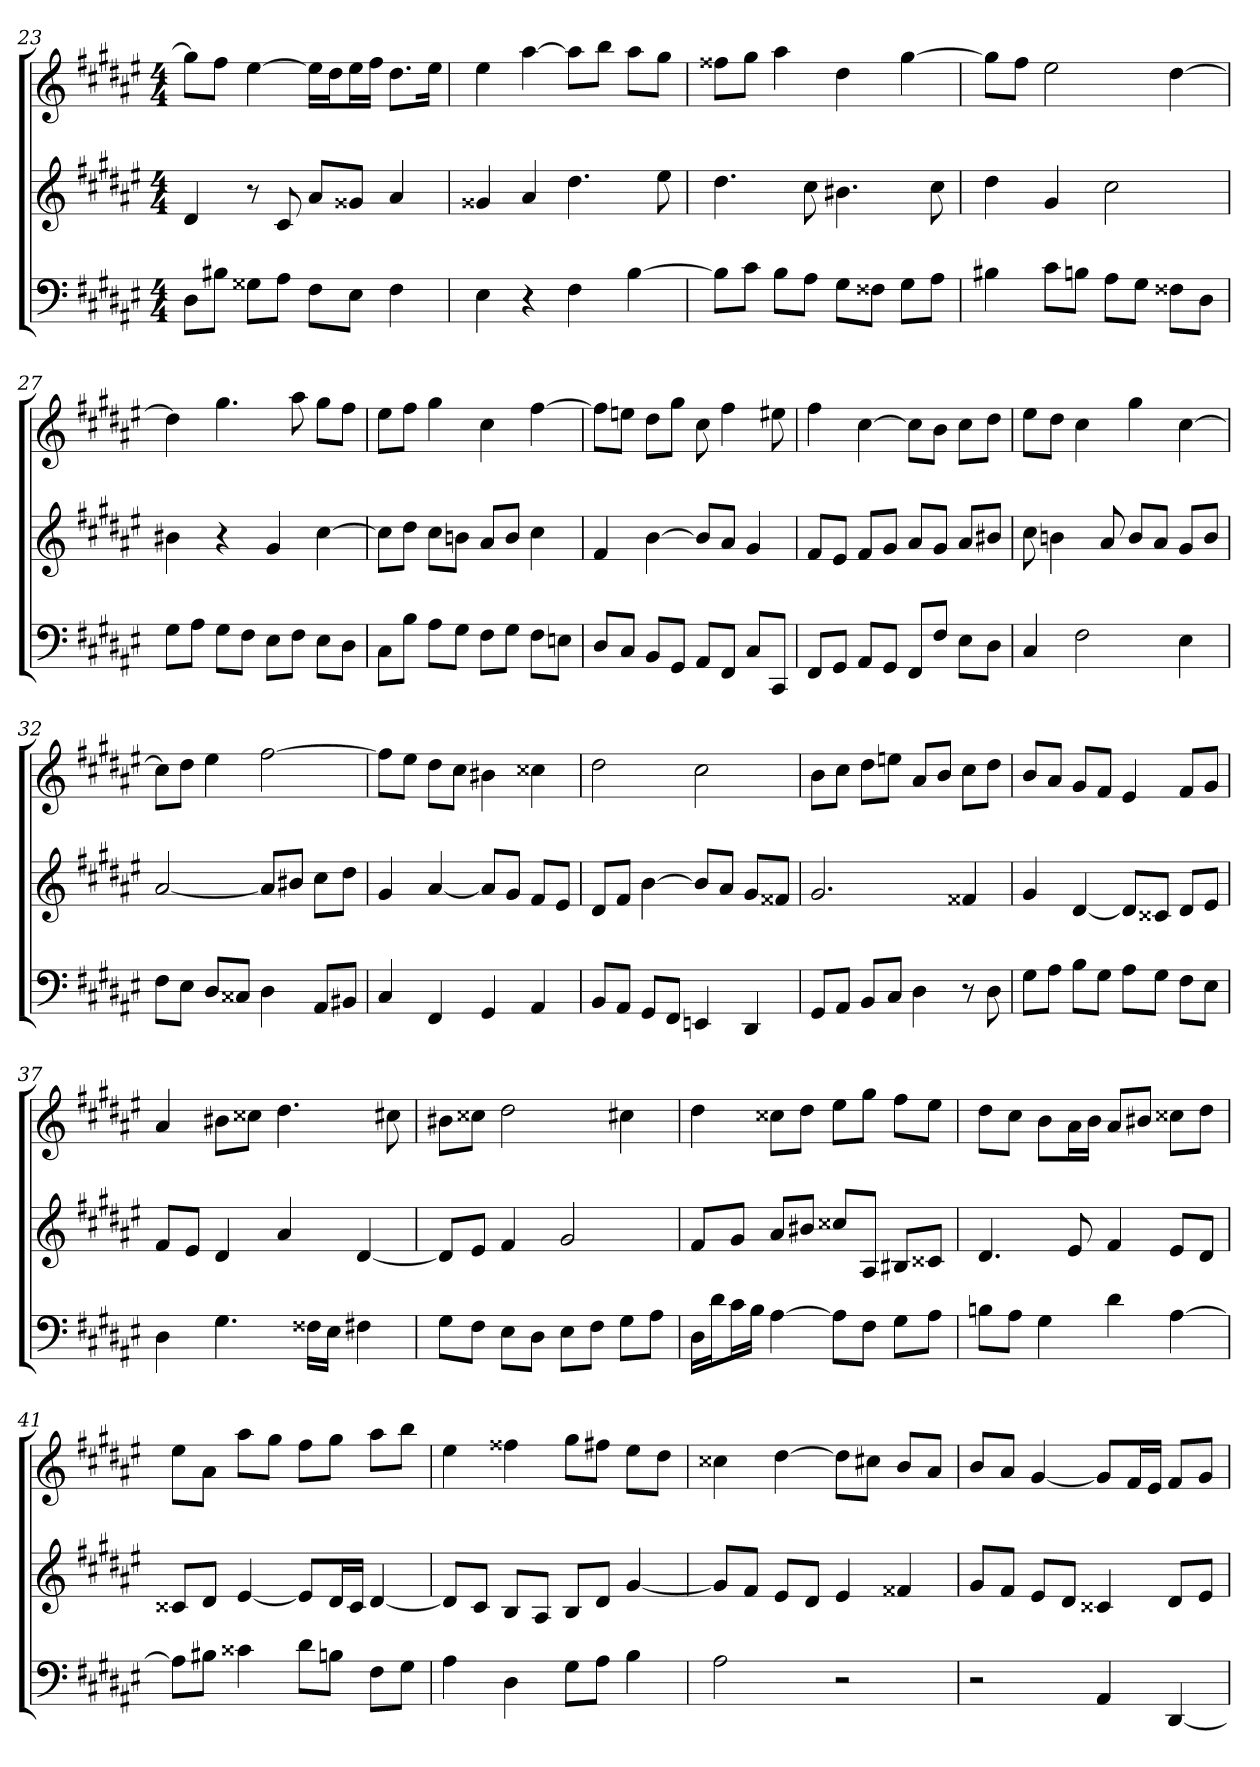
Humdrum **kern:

**kern	**kern	**kern
*part3	*part2	*part1
*staff3	*staff2	*staff1
*clefF4	*clefG2	*clefG2
*k[f#c#g#d#a#e#]	*k[f#c#g#d#a#e#]	*k[f#c#g#d#a#e#]
*d#:	*d#:	*d#:
*M4/4	*M4/4	*M4/4
=23	=23	=23
8D#\L	4d#	8gg#\L]
8B#X\J	.	8ff#\J
8G##X\L	8r	[4ee#
8A#\J	8c#	.
8F#\L	8a#/L	16ee#\LL]
.	.	16dd#\J
8E#\J	8g##X/J	16ee#\L
.	.	16ff#\JJ
4F#	4a#	8.dd#\L
.	.	16ee#\Jk
=24	=24	=24
4E#	4g##X	4ee#
4r	4a#	[4aa#
4F#	4.dd#	8aa#\L]
.	.	8bb\J
[4B	.	8aa#\L
.	8ee#	8gg#\J
=25	=25	=25
8B\L]	4.dd#	8ff##X\L
8c#\J	.	8gg#\J
8B\L	.	4aa#
8A#\J	8cc#	.
8G#\L	4.b#X	4dd#
8F##X\J	.	.
8G#\L	.	[4gg#
8A#\J	8cc#	.
=26	=26	=26
4B#X	4dd#	8gg#\L]
.	.	8ff#\J
8c#\L	4g#	2ee#
8Bn\J	.	.
8A#\L	2cc#	.
8G#\J	.	.
8F##X\L	.	[4dd#
8D#\J	.	.
=27	=27	=27
8G#\L	4b#X	4dd#]
8A#\J	.	.
8G#\L	4r	4.gg#
8F#\J	.	.
8E#\L	4g#	.
8F#\J	.	8aa#
8E#\L	[4cc#	8gg#\L
8D#\J	.	8ff#\J
=28	=28	=28
8C#\L	8cc#\L]	8ee#\L
8B\J	8dd#\J	8ff#\J
8A#\L	8cc#\L	4gg#
8G#\J	8bn\J	.
8F#\L	8a#/L	4cc#
8G#\J	8b/J	.
8F#\L	4cc#	[4ff#
8En\J	.	.
=29	=29	=29
8D#/L	4f#	8ff#\L]
8C#/J	.	8een\J
8BB/L	[4b	8dd#\L
8GG#/J	.	8gg#\J
8AA#/L	8b/L]	8cc#
8FF#/J	8a#/J	4ff#
8C#/L	4g#	.
8CC#/J	.	8ee#X
=30	=30	=30
8FF#/L	8f#/L	4ff#
8GG#/J	8e#/J	.
8AA#/L	8f#/L	[4cc#
8GG#/J	8g#/J	.
8FF#/L	8a#/L	8cc#\L]
8F#/J	8g#/J	8b\J
8E#\L	8a#/L	8cc#\L
8D#\J	8b#X/J	8dd#\J
=31	=31	=31
4C#	8cc#	8ee#\L
.	4bn	8dd#\J
2F#	.	4cc#
.	8a#	.
.	8b/L	4gg#
.	8a#/J	.
4E#	8g#/L	[4cc#
.	8b/J	.
=32	=32	=32
8F#\L	[2a#	8cc#\L]
8E#\J	.	8dd#\J
8D#/L	.	4ee#
8C##X/J	.	.
4D#	8a#/L]	[2ff#
.	8b#X/J	.
8AA#/L	8cc#\L	.
8BB#X/J	8dd#\J	.
=33	=33	=33
4C#	4g#	8ff#\L]
.	.	8ee#\J
4FF#	[4a#	8dd#\L
.	.	8cc#\J
4GG#	8a#/L]	4b#X
.	8g#/J	.
4AA#	8f#/L	4cc##X
.	8e#/J	.
=34	=34	=34
8BB/L	8d#/L	2dd#
8AA#/J	8f#/J	.
8GG#/L	[4b	.
8FF#/J	.	.
4EEn	8b/L]	2cc#
.	8a#/J	.
4DD#	8g#/L	.
.	8f##X/J	.
=35	=35	=35
8GG#/L	2.g#	8b\L
8AA#/J	.	8cc#\J
8BB/L	.	8dd#\L
8C#/J	.	8een\J
4D#	.	8a#/L
.	.	8b/J
8r	4f##X	8cc#\L
8D#	.	8dd#\J
=36	=36	=36
8G#\L	4g#	8b/L
8A#\J	.	8a#/J
8B\L	[4d#	8g#/L
8G#\J	.	8f#/J
8A#\L	8d#/L]	4e#
8G#\J	8c##X/J	.
8F#\L	8d#/L	8f#/L
8E#\J	8e#/J	8g#/J
=37	=37	=37
4D#	8f#/L	4a#
.	8e#/J	.
4.G#	4d#	8b#X\L
.	.	8cc##X\J
.	4a#	4.dd#
16F##X\LL	.	.
16E#\JJ	.	.
4F#X	[4d#	.
.	.	8cc#X
=38	=38	=38
8G#\L	8d#/L]	8b#X\L
8F#\J	8e#/J	8cc##X\J
8E#\L	4f#	2dd#
8D#\J	.	.
8E#\L	2g#	.
8F#\J	.	.
8G#\L	.	4cc#X
8A#\J	.	.
=39	=39	=39
16D#\LL	8f#/L	4dd#
16d#\J	.	.
16c#\L	8g#/J	.
16B\JJ	.	.
[4A#	8a#/L	8cc##X\L
.	8b#X/J	8dd#\J
8A#\L]	8cc##X/L	8ee#\L
8F#\J	8A#/J	8gg#\J
8G#\L	8B#X/L	8ff#\L
8A#\J	8c##X/J	8ee#\J
=40	=40	=40
8Bn\L	4.d#	8dd#\L
8A#\J	.	8cc#\J
4G#	.	8b\L
.	8e#	16a#\L
.	.	16b\JJ
4d#	4f#	8a#/L
.	.	8b#X/J
[4A#	8e#/L	8cc##X\L
.	8d#/J	8dd#\J
=41	=41	=41
8A#\L]	8c##X/L	8ee#\L
8B#X\J	8d#/J	8a#\J
4c##X	[4e#	8aa#\L
.	.	8gg#\J
8d#\L	8e#/L]	8ff#\L
8Bn\J	16d#/L	8gg#\J
.	16c##/JJ	.
8F#\L	[4d#	8aa#\L
8G#\J	.	8bb\J
=42	=42	=42
4A#	8d#/L]	4ee#
.	8c#/J	.
4D#	8B/L	4ff##X
.	8A#/J	.
8G#\L	8B/L	8gg#\L
8A#\J	8d#/J	8ff#X\J
4B	[4g#	8ee#\L
.	.	8dd#\J
=43	=43	=43
2A#	8g#/L]	4cc##X
.	8f#/J	.
.	8e#/L	[4dd#
.	8d#/J	.
2r	4e#	8dd#\L]
.	.	8cc#X\J
.	4f##X	8b/L
.	.	8a#/J
=44	=44	=44
2r	8g#/L	8b/L
.	8f#/J	8a#/J
.	8e#/L	[4g#
.	8d#/J	.
4AA#	4c##X	8g#/L]
.	.	16f#/L
.	.	16e#/JJ
[4DD#	8d#/L	8f#/L
.	8e#/J	8g#/J
=	=	=
*-	*-	*-
